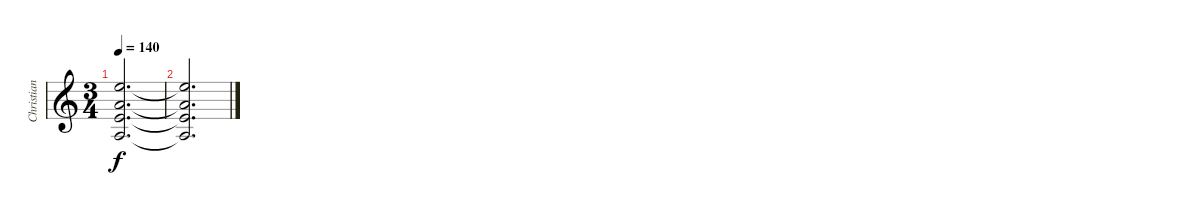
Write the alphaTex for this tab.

\track ("Christian \"Flake\" Lorenz" "Christian ") {instrument electricgrandpiano}
\staff {score}
\tuning (E4 B3 G3 D3 A2 E2 B1) {hide}
\ts (3 4)
\tempo 140
\clef g2
\ks c
(12.1 10.2 9.3 7.4).2{d dy f} |
(12.1{t} 10.2{t} 9.3{t} 7.4{t}).2{d}
